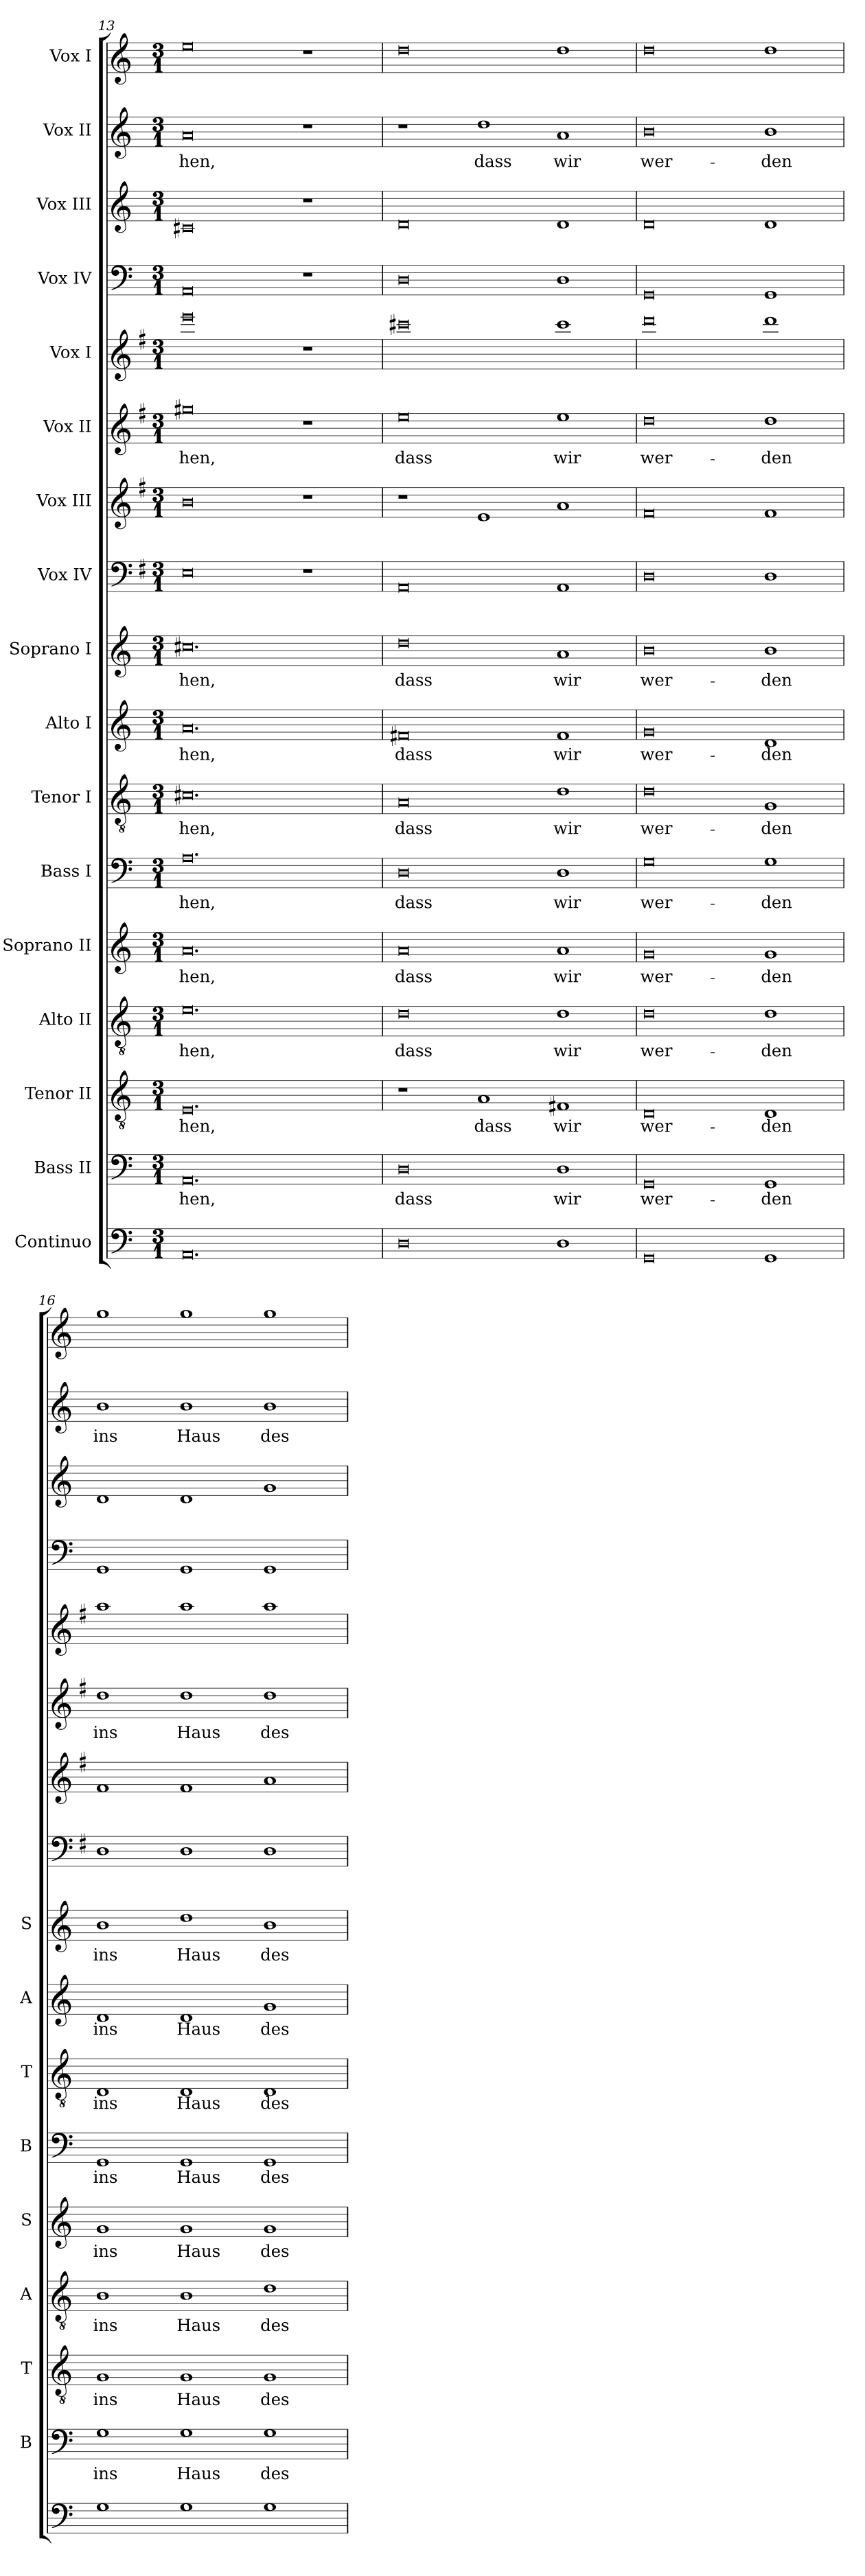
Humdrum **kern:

**kern	**kern	**text	**kern	**text	**kern	**text	**kern	**text	**kern	**text	**kern	**text	**kern	**text	**kern	**text	**kern	**kern	**kern	**text	**kern	**kern	**kern	**kern	**text	**kern
*part17	*part16	*part16	*part15	*part15	*part14	*part14	*part13	*part13	*part12	*part12	*part11	*part11	*part10	*part10	*part9	*part9	*part8	*part7	*part6	*part6	*part5	*part4	*part3	*part2	*part2	*part1
*staff17	*staff16	*staff16	*staff15	*staff15	*staff14	*staff14	*staff13	*staff13	*staff12	*staff12	*staff11	*staff11	*staff10	*staff10	*staff9	*staff9	*staff8	*staff7	*staff6	*staff6	*staff5	*staff4	*staff3	*staff2	*staff2	*staff1
*I"Continuo	*I"Bass II	*	*I"Tenor II	*	*I"Alto II	*	*I"Soprano II	*	*I"Bass I	*	*I"Tenor I	*	*I"Alto I	*	*I"Soprano I	*	*I"Vox IV	*I"Vox III	*I"Vox II	*	*I"Vox I	*I"Vox IV	*I"Vox III	*I"Vox II	*	*I"Vox I
*	*I'B	*	*I'T	*	*I'A	*	*I'S	*	*I'B	*	*I'T	*	*I'A	*	*I'S	*	*	*	*	*	*	*	*	*	*	*
*clefF4	*clefF4	*	*clefGv2	*	*clefGv2	*	*clefG2	*	*clefF4	*	*clefGv2	*	*clefG2	*	*clefG2	*	*clefF4	*clefG2	*clefG2	*	*clefG2	*clefF4	*clefG2	*clefG2	*	*clefG2
*	*	*	*	*	*	*	*	*	*	*	*	*	*	*	*	*	*ITrd4c7	*ITrd4c7	*ITrd4c7	*	*ITrd4c7	*	*	*	*	*
*k[]	*k[]	*	*k[]	*	*k[]	*	*k[]	*	*k[]	*	*k[]	*	*k[]	*	*k[]	*	*k[]	*k[]	*k[]	*	*k[]	*k[]	*k[]	*k[]	*	*k[]
*C:	*C:	*	*C:	*	*C:	*	*C:	*	*C:	*	*C:	*	*C:	*	*C:	*	*C:	*C:	*C:	*	*C:	*C:	*C:	*C:	*	*C:
*M3/1	*M3/1	*	*M3/1	*	*M3/1	*	*M3/1	*	*M3/1	*	*M3/1	*	*M3/1	*	*M3/1	*	*M3/1	*M3/1	*M3/1	*	*M3/1	*M3/1	*M3/1	*M3/1	*	*M3/1
=13	=13	=13	=13	=13	=13	=13	=13	=13	=13	=13	=13	=13	=13	=13	=13	=13	=13	=13	=13	=13	=13	=13	=13	=13	=13	=13
!	!	!LO:LY:b	!	!LO:LY:b	!	!LO:LY:b	!	!LO:LY:b	!	!LO:LY:b	!	!LO:LY:b	!	!LO:LY:b	!	!LO:LY:b	!	!	!	!LO:LY:b	!	!	!	!	!LO:LY:b	!
0.AA	0.AA	-hen,	0.E	-hen,	0.e	-hen,	0.a	-hen,	0.A	-hen,	0.c#X	-hen,	0.a	-hen,	0.cc#X	-hen,	0AA	0e	0cc#X	hen,	0aa	0AA	0c#X	0a	-hen,	0ee
.	.	.	.	.	.	.	.	.	.	.	.	.	.	.	.	.	1r	1r	1r	.	1r	1r	1r	1r	.	1r
=14	=14	=14	=14	=14	=14	=14	=14	=14	=14	=14	=14	=14	=14	=14	=14	=14	=14	=14	=14	=14	=14	=14	=14	=14	=14	=14
!	!	!LO:LY:b	!	!	!	!LO:LY:b	!	!LO:LY:b	!	!LO:LY:b	!	!LO:LY:b	!	!LO:LY:b	!	!LO:LY:b	!	!	!	!LO:LY:b	!	!	!	!	!	!
0D	0D	dass	1r	.	0d	dass	0a	dass	0D	dass	0A	dass	0f#X	dass	0dd	dass	0DD	1r	0a	dass	0ff#X	0D	0d	1r	.	0dd
!	!	!	!	!LO:LY:b	!	!	!	!	!	!	!	!	!	!	!	!	!	!	!	!	!	!	!	!	!LO:LY:b	!
.	.	.	1A	dass	.	.	.	.	.	.	.	.	.	.	.	.	.	1A	.	.	.	.	.	1dd	dass	.
!	!	!LO:LY:b	!	!LO:LY:b	!	!LO:LY:b	!	!LO:LY:b	!	!LO:LY:b	!	!LO:LY:b	!	!LO:LY:b	!	!LO:LY:b	!	!	!	!LO:LY:b	!	!	!	!	!LO:LY:b	!
1D	1D	wir	1F#X	wir	1d	wir	1a	wir	1D	wir	1d	wir	1f#	wir	1a	wir	1DD	1d	1a	wir	1ff#	1D	1d	1a	wir	1dd
=15	=15	=15	=15	=15	=15	=15	=15	=15	=15	=15	=15	=15	=15	=15	=15	=15	=15	=15	=15	=15	=15	=15	=15	=15	=15	=15
!	!	!LO:LY:b	!	!LO:LY:b	!	!LO:LY:b	!	!LO:LY:b	!	!LO:LY:b	!	!LO:LY:b	!	!LO:LY:b	!	!LO:LY:b	!	!	!	!LO:LY:b	!	!	!	!	!LO:LY:b	!
0GG	0GG	wer-	0D	wer-	0d	wer-	0g	wer-	0G	wer-	0d	wer-	0g	wer-	0b	wer-	0GG	0B	0g	wer-	0gg	0GG	0d	0b	wer-	0dd
!	!	!LO:LY:b	!	!LO:LY:b	!	!LO:LY:b	!	!LO:LY:b	!	!LO:LY:b	!	!LO:LY:b	!	!LO:LY:b	!	!LO:LY:b	!	!	!	!LO:LY:b	!	!	!	!	!LO:LY:b	!
1GG	1GG	-den	1D	-den	1d	-den	1g	-den	1G	-den	1G	-den	1d	-den	1b	-den	1GG	1B	1g	-den	1gg	1GG	1d	1b	-den	1dd
=16	=16	=16	=16	=16	=16	=16	=16	=16	=16	=16	=16	=16	=16	=16	=16	=16	=16	=16	=16	=16	=16	=16	=16	=16	=16	=16
!	!	!LO:LY:b	!	!LO:LY:b	!	!LO:LY:b	!	!LO:LY:b	!	!LO:LY:b	!	!LO:LY:b	!	!LO:LY:b	!	!LO:LY:b	!	!	!	!LO:LY:b	!	!	!	!	!LO:LY:b	!
1G	1G	ins	1G	ins	1B	ins	1g	ins	1GG	ins	1D	ins	1d	ins	1b	ins	1GG	1B	1g	ins	1dd	1GG	1d	1b	ins	1gg
!	!	!LO:LY:b	!	!LO:LY:b	!	!LO:LY:b	!	!LO:LY:b	!	!LO:LY:b	!	!LO:LY:b	!	!LO:LY:b	!	!LO:LY:b	!	!	!	!LO:LY:b	!	!	!	!	!LO:LY:b	!
1G	1G	Haus	1G	Haus	1B	Haus	1g	Haus	1GG	Haus	1D	Haus	1d	Haus	1dd	Haus	1GG	1B	1g	Haus	1dd	1GG	1d	1b	Haus	1gg
!	!	!LO:LY:b	!	!LO:LY:b	!	!LO:LY:b	!	!LO:LY:b	!	!LO:LY:b	!	!LO:LY:b	!	!LO:LY:b	!	!LO:LY:b	!	!	!	!LO:LY:b	!	!	!	!	!LO:LY:b	!
1G	1G	des	1G	des	1d	des	1g	des	1GG	des	1D	des	1g	des	1b	des	1GG	1d	1g	des	1dd	1GG	1g	1b	des	1gg
=	=	=	=	=	=	=	=	=	=	=	=	=	=	=	=	=	=	=	=	=	=	=	=	=	=	=
*-	*-	*-	*-	*-	*-	*-	*-	*-	*-	*-	*-	*-	*-	*-	*-	*-	*-	*-	*-	*-	*-	*-	*-	*-	*-	*-
